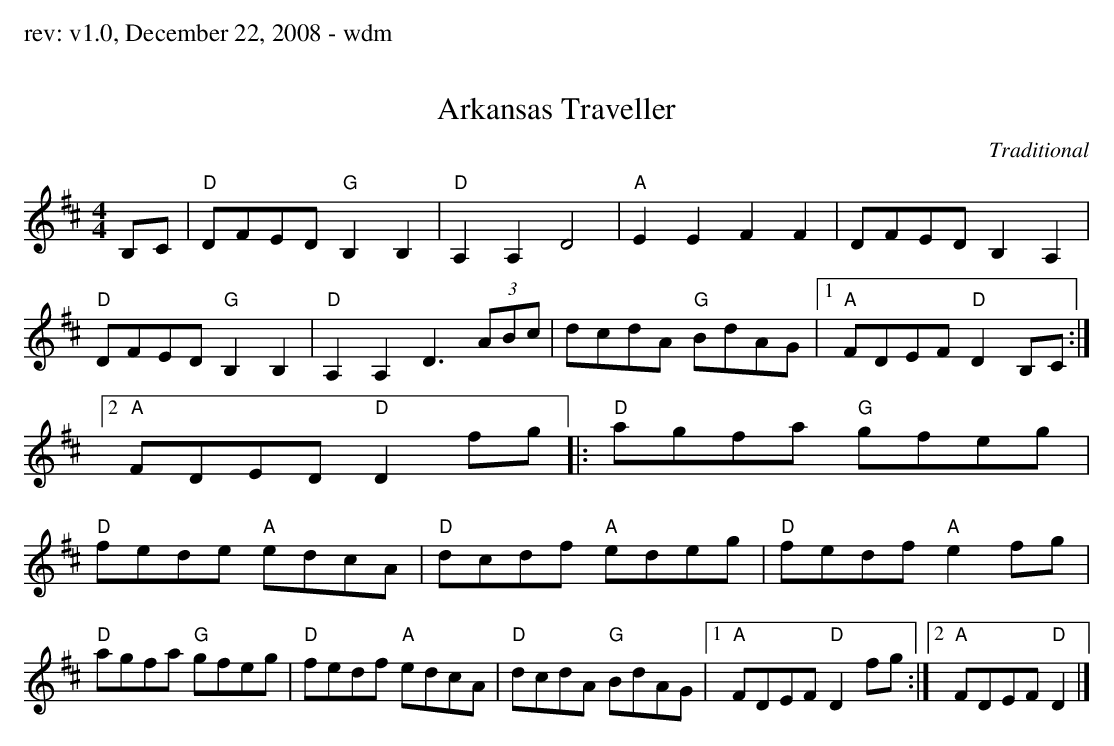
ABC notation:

X:1
T:Arkansas Traveller
M:4/4
L:1/8
C:Traditional
K:D
B,C|"D"DFED "G"B,2B,2|"D"A,2A,2D4|"A"E2E2F2F2|DFED B,2A,2|"D"DFED "G"B,2B,2|
"D"A,2 A,2D3(3ABc|dcdA "G"BdAG|1"A"FDEF "D"D2 B,C:|[2"A"FDED "D"D2fg||
|:"D"agfa "G"gfeg|"D"fede "A"edcA|"D"dcdf "A"edeg|"D"fedf "A"e2fg|!
"D"agfa"G" gfeg|"D"fedf "A"edcA|"D"dcdA "G"BdAG|1"A"FDEF "D"D2fg:|[2"A"
FDEF "D"D2|]
